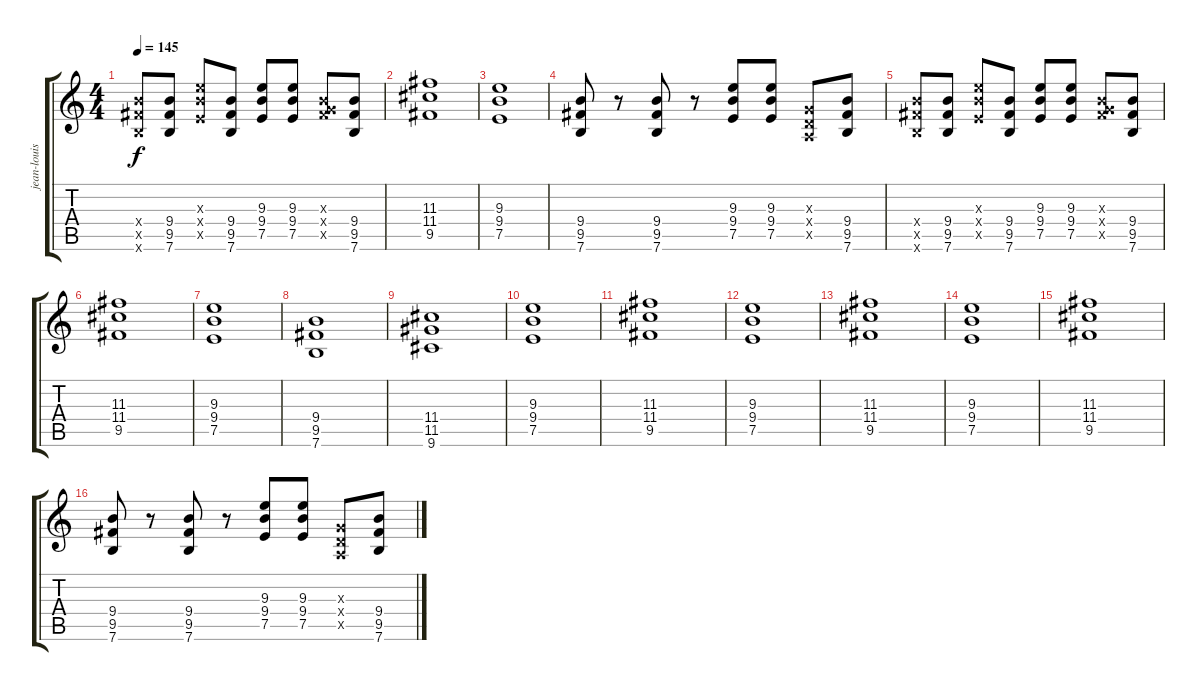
\track ("jean-louis" "jean-louis") {instrument distortionguitar}
\staff {score tabs}
\tuning (E4 B3 G3 D3 A2 E2) {hide}
\ts (4 4)
\tempo 145
\clef g2
\ks c
(9.4{x} 9.5{x} 7.6{x}).8{dy f} (9.4 9.5 7.6).8 (9.3{x} 9.4{x} 7.5{x}).8 (9.4 9.5 7.6).8 (9.3 9.4 7.5).8 (9.3 9.4 7.5).8 (0.3{x} 9.4{x} 9.5{x}).8 (9.4 9.5 7.6).8 |
(11.3 11.4 9.5).1 |
(9.3 9.4 7.5).1 |
(9.4 9.5 7.6).8 r.8 (9.4 9.5 7.6).8 r.8 (9.3 9.4 7.5).8 (9.3 9.4 7.5).8 (0.3{x} 0.4{x} 0.5{x}).8 (9.4 9.5 7.6).8 |
(9.4{x} 9.5{x} 7.6{x}).8 (9.4 9.5 7.6).8 (9.3{x} 9.4{x} 7.5{x}).8 (9.4 9.5 7.6).8 (9.3 9.4 7.5).8 (9.3 9.4 7.5).8 (0.3{x} 9.4{x} 9.5{x}).8 (9.4 9.5 7.6).8 |
(11.3 11.4 9.5).1 |
(9.3 9.4 7.5).1 |
(9.4 9.5 7.6).1 |
(11.4 11.5 9.6).1 |
(9.3 9.4 7.5).1 |
(11.3 11.4 9.5).1 |
(9.3 9.4 7.5).1 |
(11.3 11.4 9.5).1 |
(9.3 9.4 7.5).1 |
(11.3 11.4 9.5).1 |
(9.4 9.5 7.6).8 r.8 (9.4 9.5 7.6).8 r.8 (9.3 9.4 7.5).8 (9.3 9.4 7.5).8 (0.3{x} 0.4{x} 0.5{x}).8 (9.4 9.5 7.6).8
